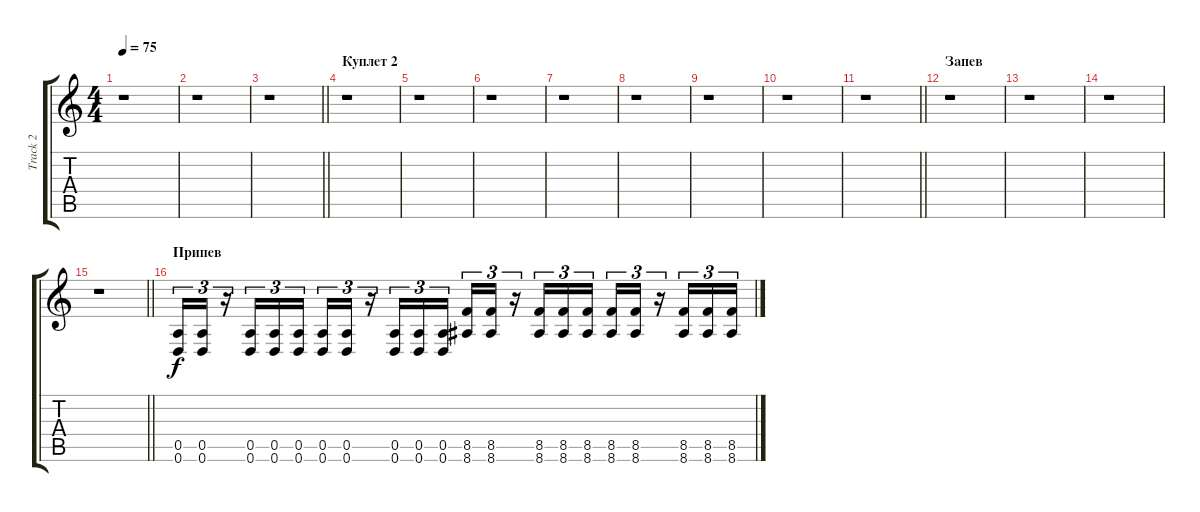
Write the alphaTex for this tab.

\track ("Track 2" "Track 2") {instrument distortionguitar}
\staff {score tabs}
\tuning (E4 B3 G3 D3 A2 D2) {hide}
\ts (4 4)
\tempo 75
\clef g2
\ks c
r.1{dy f} |
r.1 |
\barLineRight lightlight
r.1 |
\section ("" "Куплет 2")
r.1 |
r.1 |
r.1 |
r.1 |
r.1 |
r.1 |
r.1 |
\barLineRight lightlight
r.1 |
\section ("" "Запев")
r.1 |
r.1 |
r.1 |
\barLineRight lightlight
r.1 |
\section ("" "Припев")
(0.5 0.6).16{tu (3 2)} (0.5 0.6).16{tu (3 2)} r.16{tu (3 2)} (0.5 0.6).16{tu (3 2)} (0.5 0.6).16{tu (3 2)} (0.5 0.6).16{tu (3 2)} (0.5 0.6).16{tu (3 2)} (0.5 0.6).16{tu (3 2)} r.16{tu (3 2)} (0.5 0.6).16{tu (3 2)} (0.5 0.6).16{tu (3 2)} (0.5 0.6).16{tu (3 2)} (8.5 8.6).16{tu (3 2)} (8.5 8.6).16{tu (3 2)} r.16{tu (3 2)} (8.5 8.6).16{tu (3 2)} (8.5 8.6).16{tu (3 2)} (8.5 8.6).16{tu (3 2)} (8.5 8.6).16{tu (3 2)} (8.5 8.6).16{tu (3 2)} r.16{tu (3 2)} (8.5 8.6).16{tu (3 2)} (8.5 8.6).16{tu (3 2)} (8.5 8.6).16{tu (3 2)}
